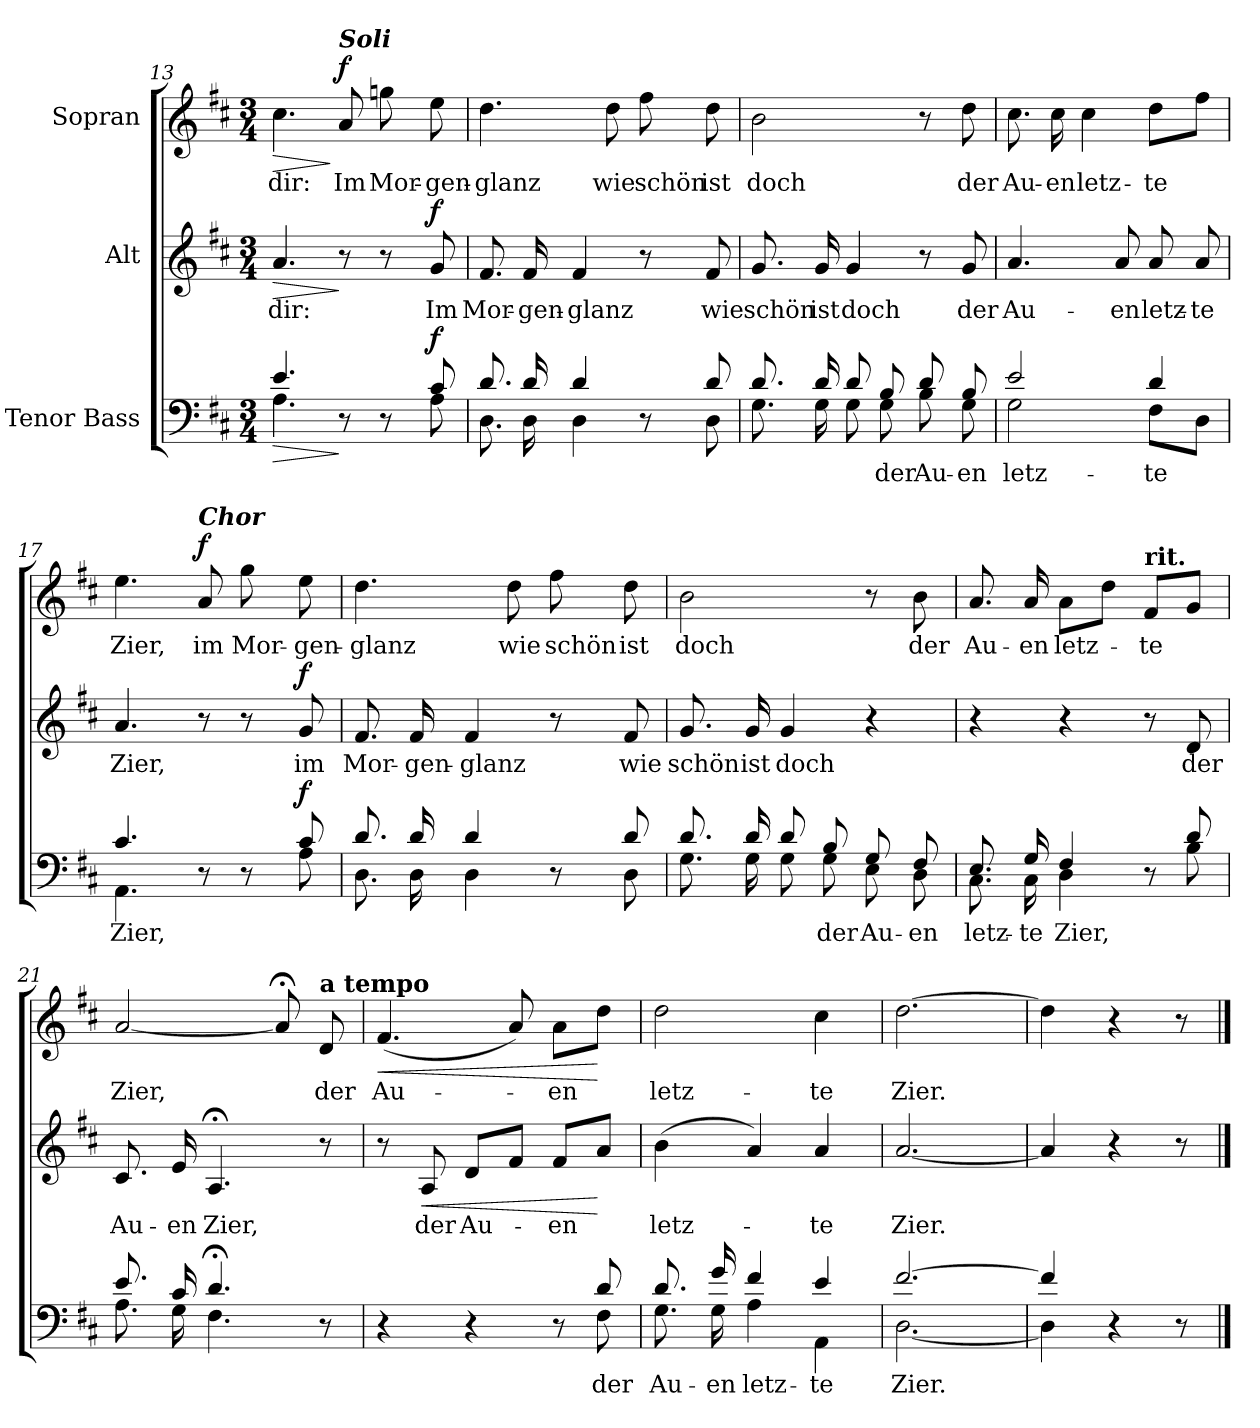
**kern	**text	**dynam	**kern	**text	**dynam	**kern	**text	**dynam
*part3	*part3	*part3	*part2	*part2	*part2	*part1	*part1	*part1
*staff3	*staff3	*staff3	*staff2	*staff2	*staff2	*staff1	*staff1	*staff1
*I"Tenor Bass	*	*	*I"Alt	*	*	*I"Sopran	*	*
!!LO:PB:g=z
*clefF4	*	*	*clefG2	*	*	*clefG2	*	*
*k[f#c#]	*	*	*k[f#c#]	*	*	*k[f#c#]	*	*
*M3/4	*	*	*M3/4	*	*	*M3/4	*	*
=13	=13	=13	=13	=13	=13	=13	=13	=13
!	!	!LO:HP:b	!	!	!LO:HP:b	!	!	!LO:HP:b
*^	*	*	*	*	*	*	*	*
4.e/	4.A\	.	>	4.a/	dir:	>	4.cc#\	dir:	>
!	!	!	!	!	!	!	!LO:TX:a:Bi:t=Soli	!	!
!	!	!	!	!	!	!	!	!	!LO:DY:n=1:a
8r	8ryy	.	]	8r	.	]	8a/	Im	] f
8r	8ryy	.	.	8r	.	.	8ggn\	Mor-	.
!	!	!	!LO:DY:a	!	!	!LO:DY:a	!	!	!
8c#/	8A\	.	f	8g/	Im	f	8ee\	-gen-	.
=14	=14	=14	=14	=14	=14	=14	=14	=14	=14
8.d/	8.D\	.	.	8.f#/	Mor-	.	4.dd\	-glanz	.
16d/	16D\	.	.	16f#/	-gen-	.	.	.	.
4d/	4D\	.	.	4f#/	-glanz	.	.	.	.
.	.	.	.	.	.	.	8dd\	wie	.
8r	8ryy	.	.	8r	.	.	8ff#\	schön	.
8d/	8D\	.	.	8f#/	wie	.	8dd\	ist	.
=15	=15	=15	=15	=15	=15	=15	=15	=15	=15
8.d/	8.G\	.	.	8.g/	schön	.	2b\	doch	.
16d/	16G\	.	.	16g/	ist	.	.	.	.
8d/	8G\	.	.	4g/	doch	.	.	.	.
8B/	8G\	der	.	.	.	.	.	.	.
8d/	8B\	Au-	.	8r	.	.	8r	.	.
8B/	8G\	-en	.	8g/	der	.	8dd\	der	.
=16	=16	=16	=16	=16	=16	=16	=16	=16	=16
2e/	2G\	letz-	.	4.a/	Au-	.	8.cc#\	Au-	.
.	.	.	.	.	.	.	16cc#\	-en	.
.	.	.	.	.	.	.	4cc#\	letz-	.
.	.	.	.	8a/	-en	.	.	.	.
4d/	8F#\L	-te	.	8a/	letz-	.	8dd\L	-te	.
.	8D\J	.	.	8a/	-te	.	8ff#\J	.	.
!!LO:LB:g=z
=17	=17	=17	=17	=17	=17	=17	=17	=17	=17
4.c#/	4.AA\	Zier,	.	4.a/	Zier,	.	4.ee\	Zier,	.
!	!	!	!	!	!	!	!LO:TX:a:Bi:t=Chor	!	!
!	!	!	!	!	!	!	!	!	!LO:DY:a
8r	8ryy	.	.	8r	.	.	8a/	im	f
8r	8ryy	.	.	8r	.	.	8gg\	Mor-	.
!	!	!	!LO:DY:a	!	!	!LO:DY:a	!	!	!
8c#/	8A\	.	f	8g/	im	f	8ee\	-gen-	.
=18	=18	=18	=18	=18	=18	=18	=18	=18	=18
8.d/	8.D\	.	.	8.f#/	Mor-	.	4.dd\	-glanz	.
16d/	16D\	.	.	16f#/	-gen-	.	.	.	.
4d/	4D\	.	.	4f#/	-glanz	.	.	.	.
.	.	.	.	.	.	.	8dd\	wie	.
8r	8ryy	.	.	8r	.	.	8ff#\	schön	.
8d/	8D\	.	.	8f#/	wie	.	8dd\	ist	.
=19	=19	=19	=19	=19	=19	=19	=19	=19	=19
8.d/	8.G\	.	.	8.g/	schön	.	2b\	doch	.
16d/	16G\	.	.	16g/	ist	.	.	.	.
8d/	8G\	.	.	4g/	doch	.	.	.	.
8B/	8G\	der	.	.	.	.	.	.	.
8G/	8E\	Au-	.	4r	.	.	8r	.	.
8F#/	8D\	-en	.	.	.	.	8b\	der	.
=20	=20	=20	=20	=20	=20	=20	=20	=20	=20
8.E/	8.C#\	letz-	.	4r	.	.	8.a/	Au-	.
16G/	16C#\	-te	.	.	.	.	16a/	-en	.
4F#/	4D\	Zier,	.	4r	.	.	8a\L	letz-	.
.	.	.	.	.	.	.	8dd\J	.	.
!	!	!	!	!	!	!	!LO:TX:a:B:t=rit.	!	!
8r	8ryy	.	.	8r	.	.	8f#/L	-te	.
8d/	8B\	.	.	8d/	der	.	8g/J	.	.
!!LO:LB:g=z
=21	=21	=21	=21	=21	=21	=21	=21	=21	=21
8.e/	8.A\	.	.	8.c#/	Au-	.	[2a/	Zier,	.
16c#/	16G\	.	.	16e/	-en	.	.	.	.
4.d;</	4.F#\	.	.	4.A;</	Zier,	.	.	.	.
.	.	.	.	.	.	.	8a;</]	.	.
!	!	!	!	!	!	!	!LO:TX:a:B:t=a tempo	!	!
8r	8ryy	.	.	8r	.	.	8d/	der	.
=22	=22	=22	=22	=22	=22	=22	=22	=22	=22
!	!	!	!	!	!	!	!	!	!LO:HP:b
4r	4ryy	.	.	8r	.	.	(4.f#/	Au-	<
!	!	!	!	!	!	!LO:HP:b	!	!	!
.	.	.	.	8A/	der	<	.	.	.
4r	4ryy	.	.	8d/L	Au-	.	.	.	.
.	.	.	.	8f#/J	.	.	8a/)	.	.
8r	8ryy	.	.	8f#/L	-en	.	8a\L	-en	.
8d/	8F#\	der	.	8a/J	.	[	8dd\J	.	[
=23	=23	=23	=23	=23	=23	=23	=23	=23	=23
8.d/	8.G\	Au-	.	(4b\	letz-	.	2dd\	letz-	.
16g/	16G\	-en	.	.	.	.	.	.	.
4f#/	4A\	letz-	.	4a/)	.	.	.	.	.
4e/	4AA\	-te	.	4a/	-te	.	4cc#\	-te	.
=24	=24	=24	=24	=24	=24	=24	=24	=24	=24
[2.f#/	[2.D\	Zier.	.	[2.a/	Zier.	.	[2.dd\	Zier.	.
=25	=25	=25	=25	=25	=25	=25	=25	=25	=25
4f#/]	4D\]	.	.	4a/]	.	.	4dd\]	.	.
4r	4ryy	.	.	4r	.	.	4r	.	.
8r	8ryy	.	.	8r	.	.	8r	.	.
*v	*v	*	*	*	*	*	*	*	*
==	==	==	==	==	==	==	==	==
*-	*-	*-	*-	*-	*-	*-	*-	*-
